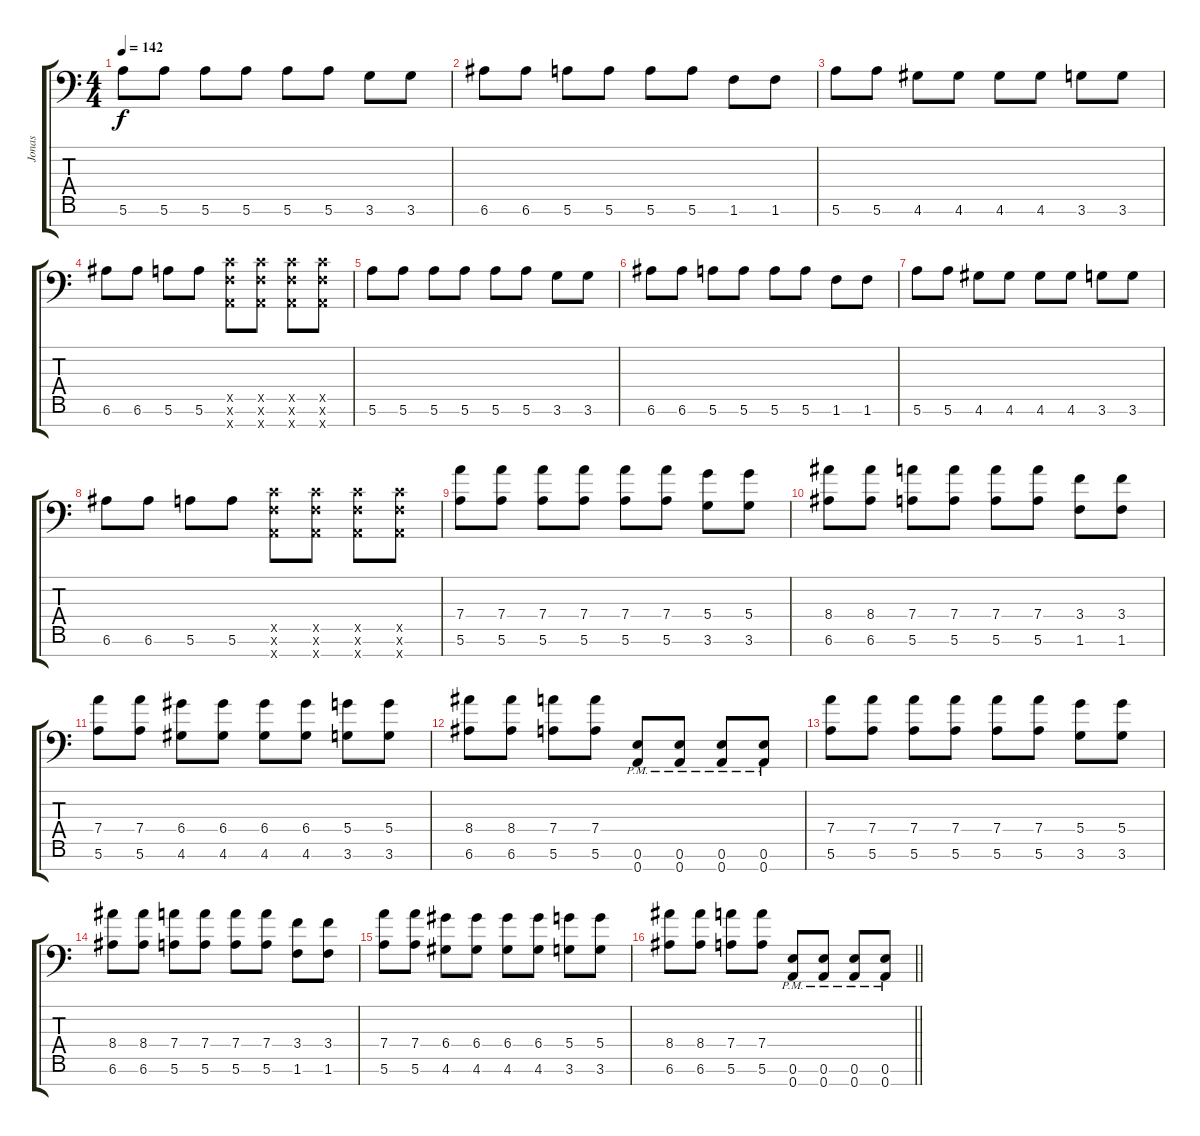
\track ("Jonas" "Jonas") {instrument distortionguitar}
\staff {score tabs}
\tuning (E4 B3 G3 D3 A2 E2 A1) {hide}
\ts (4 4)
\tempo 142
\clef f4
\ks c
5.6.8{dy f} 5.6.8 5.6.8 5.6.8 5.6.8 5.6.8 3.6.8 3.6.8 |
6.6.8 6.6.8 5.6.8 5.6.8 5.6.8 5.6.8 1.6.8 1.6.8 |
5.6.8 5.6.8 4.6.8 4.6.8 4.6.8 4.6.8 3.6.8 3.6.8 |
6.6.8 6.6.8 5.6.8 5.6.8 (3.5{x} 1.6{x} 0.7{x}).8 (3.5{x} 1.6{x} 0.7{x}).8 (3.5{x} 1.6{x} 0.7{x}).8 (3.5{x} 1.6{x} 0.7{x}).8 |
5.6.8 5.6.8 5.6.8 5.6.8 5.6.8 5.6.8 3.6.8 3.6.8 |
6.6.8 6.6.8 5.6.8 5.6.8 5.6.8 5.6.8 1.6.8 1.6.8 |
5.6.8 5.6.8 4.6.8 4.6.8 4.6.8 4.6.8 3.6.8 3.6.8 |
6.6.8 6.6.8 5.6.8 5.6.8 (3.5{x} 1.6{x} 0.7{x}).8 (3.5{x} 1.6{x} 0.7{x}).8 (3.5{x} 1.6{x} 0.7{x}).8 (3.5{x} 1.6{x} 0.7{x}).8 |
(7.4 5.6).8 (7.4 5.6).8 (7.4 5.6).8 (7.4 5.6).8 (7.4 5.6).8 (7.4 5.6).8 (5.4 3.6).8 (5.4 3.6).8 |
(8.4 6.6).8 (8.4 6.6).8 (7.4 5.6).8 (7.4 5.6).8 (7.4 5.6).8 (7.4 5.6).8 (3.4 1.6).8 (3.4 1.6).8 |
(7.4 5.6).8 (7.4 5.6).8 (6.4 4.6).8 (6.4 4.6).8 (6.4 4.6).8 (6.4 4.6).8 (5.4 3.6).8 (5.4 3.6).8 |
(8.4 6.6).8 (8.4 6.6).8 (7.4 5.6).8 (7.4 5.6).8 (0.6{pm} 0.7{pm}).8 (0.6{pm} 0.7{pm}).8 (0.6{pm} 0.7{pm}).8 (0.6{pm} 0.7{pm}).8 |
(7.4 5.6).8 (7.4 5.6).8 (7.4 5.6).8 (7.4 5.6).8 (7.4 5.6).8 (7.4 5.6).8 (5.4 3.6).8 (5.4 3.6).8 |
(8.4 6.6).8 (8.4 6.6).8 (7.4 5.6).8 (7.4 5.6).8 (7.4 5.6).8 (7.4 5.6).8 (3.4 1.6).8 (3.4 1.6).8 |
(7.4 5.6).8 (7.4 5.6).8 (6.4 4.6).8 (6.4 4.6).8 (6.4 4.6).8 (6.4 4.6).8 (5.4 3.6).8 (5.4 3.6).8 |
\barLineRight lightlight
(8.4 6.6).8 (8.4 6.6).8 (7.4 5.6).8 (7.4 5.6).8 (0.6{pm} 0.7{pm}).8 (0.6{pm} 0.7{pm}).8 (0.6{pm} 0.7{pm}).8 (0.6{pm} 0.7{pm}).8
